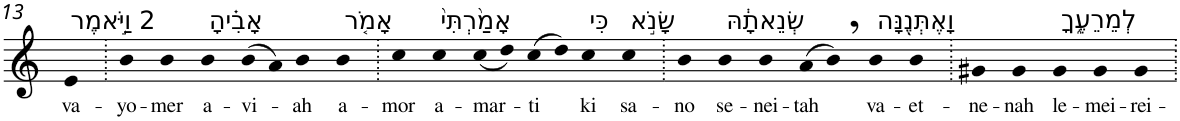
**kern	**text
*part1	*part1
*staff1	*staff1
*I"Piano	*
*I'Pno	*
!!LO:PB:g=z
*clefG2	*
*k[]	*
=13	=13
!LO:TX:a:t=2 וַיֹּ֣אמֶר	!
!	!LO:LY:b
4e	va-
=14.	=14.
!	!LO:LY:b
4b	-yo-
!	!LO:LY:b
4b	-mer
!LO:TX:a:t=אָבִ֗יהָ	!
!	!LO:LY:b
4b	a-
!	!LO:LY:b
(>8b	-vi-
8a)	.
!	!LO:LY:b
4b	-ah
!LO:TX:a:t=אָמֹ֤ר	!
!	!LO:LY:b
4b	a-
=15.	=15.
!	!LO:LY:b
4cc	-mor
!LO:TX:a:t=אָמַ֙רְתִּי֙	!
!	!LO:LY:b
4cc	a-
!	!LO:LY:b
(<8cc	-mar-
8dd)	.
!	!LO:LY:b
(>8cc	-ti
8dd)	.
!LO:TX:a:t=כִּי	!
!	!LO:LY:b
4cc	ki
!LO:TX:a:t=שָׂנֹ֣א	!
!	!LO:LY:b
4cc	sa-
=16.	=16.
!	!LO:LY:b
4b	-no
!LO:TX:a:t=שְׂנֵאתָ֔הּ	!
!	!LO:LY:b
4b	se-
!	!LO:LY:b
4b	-nei-
!	!LO:LY:b
(>8a	-tah
8b,)	.
!LO:TX:a:t=וָאֶתְּנֶ֖נָּה	!
!	!LO:LY:b
4b	va-
!	!LO:LY:b
4b	-et-
=17.	=17.
!	!LO:LY:b
4g#X	-ne-
!	!LO:LY:b
4g#	-nah
!LO:TX:a:t=לְמֵרֵעֶ֑ךָ	!
!	!LO:LY:b
4g#	le-
!	!LO:LY:b
4g#	-mei-
!	!LO:LY:b
4g#	-rei-
=.	=.
*-	*-
